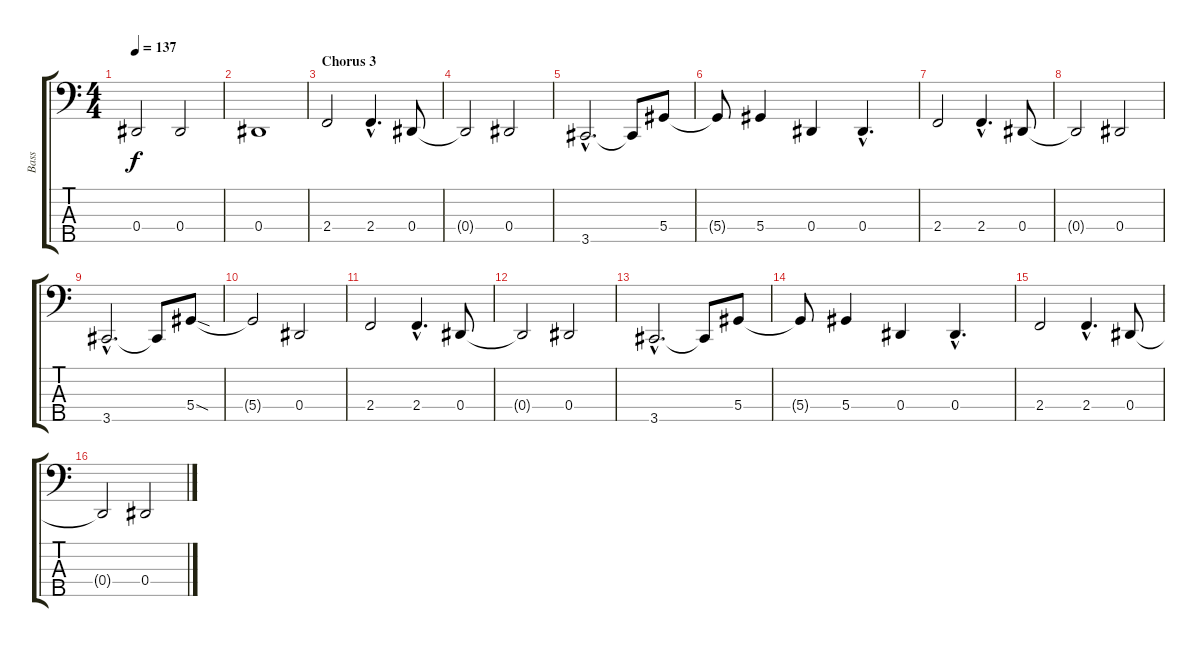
\track ("Bass" "Bass") {instrument electricbasspick}
\staff {score tabs}
\tuning (Gb2 Db2 Ab1 Eb1 Bb0) {hide}
\ts (4 4)
\tempo 137
\clef f4
\ks c
0.4.2{dy f} 0.4.2 |
0.4.1 |
\section ("" "Chorus 3")
2.4.2 2.4{hac}.4{d} 0.4.8 |
0.4{t}.2 0.4.2 |
3.5{hac}.2{d} 3.5{t}.8 5.4.8 |
5.4{t}.8 5.4.4 0.4.4 0.4{hac}.4{d} |
2.4.2 2.4{hac}.4{d} 0.4.8 |
0.4{t}.2 0.4.2 |
3.5{hac}.2{d} 3.5{t}.8 5.4{sod}.8 |
5.4{t}.2 0.4.2 |
2.4.2 2.4{hac}.4{d} 0.4.8 |
0.4{t}.2 0.4.2 |
3.5{hac}.2{d} 3.5{t}.8 5.4.8 |
5.4{t}.8 5.4.4 0.4.4 0.4{hac}.4{d} |
2.4.2 2.4{hac}.4{d} 0.4.8 |
0.4{t}.2 0.4.2
